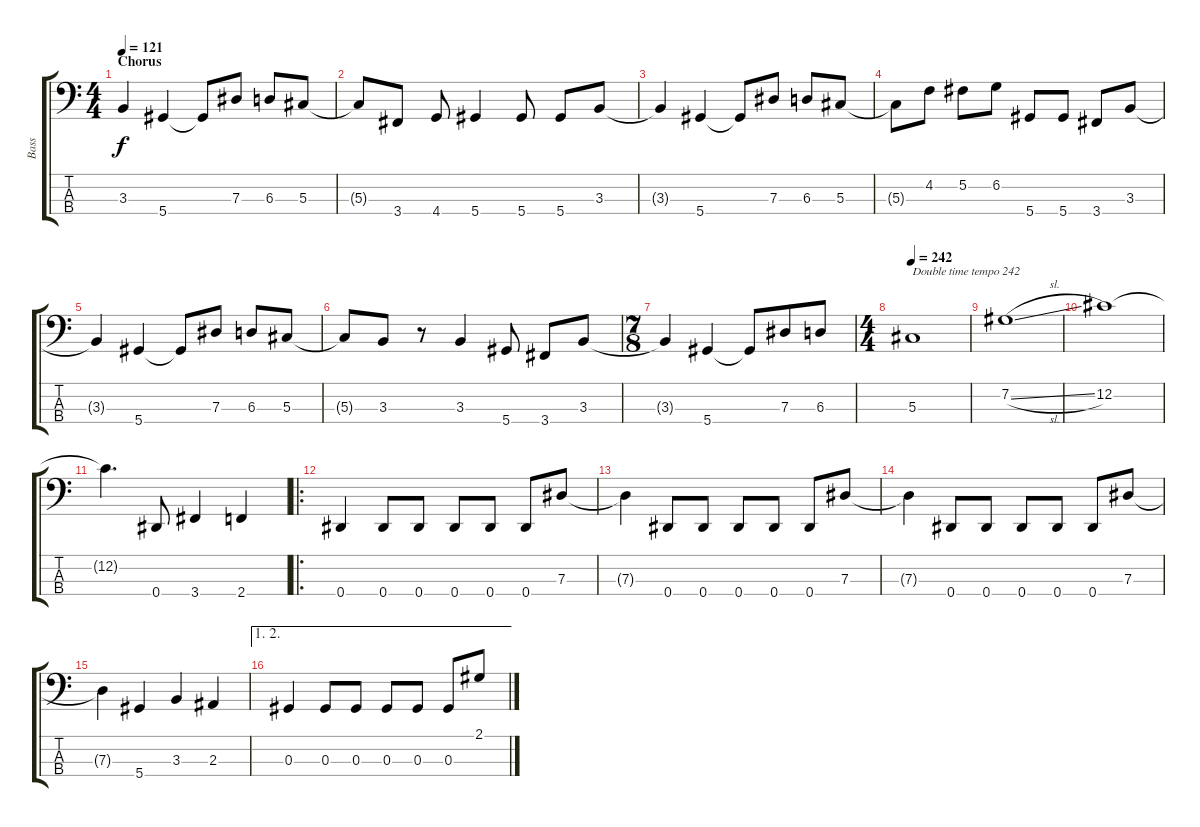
\track ("Bass" "Bass") {instrument electricbasspick}
\staff {score tabs}
\tuning (Gb2 Db2 Ab1 Eb1) {hide}
\ts (4 4)
\section ("" "Chorus")
\tempo 121
\clef f4
\ks c
3.3{t}.4{dy f} 5.4.4 5.4{t}.8 7.3.8 6.3.8 5.3.8 |
5.3{t}.8 3.4.8 4.4.8 5.4.4 5.4.8 5.4.8 3.3.8 |
3.3{t}.4 5.4.4 5.4{t}.8 7.3.8 6.3.8 5.3.8 |
5.3{t}.8 4.2.8 5.2.8 6.2.8 5.4.8 5.4.8 3.4.8 3.3.8 |
3.3{t}.4 5.4.4 5.4{t}.8 7.3.8 6.3.8 5.3.8 |
5.3{t}.8 3.3.8 r.8 3.3.4 5.4.8 3.4.8 3.3.8 |
\ts (7 8)
3.3{t}.4 5.4.4 5.4{t}.8 7.3.8 6.3.8 |
\ts (4 4)
\tempo 242
5.3.1{txt "Double time tempo 242"} |
7.2{sl}.1 |
12.2.1 |
12.2{t}.4{d} 0.4.8 3.4.4 2.4.4 |
\ro
0.4.4 0.4.8 0.4.8 0.4.8 0.4.8 0.4.8 7.3.8 |
7.3{t}.4 0.4.8 0.4.8 0.4.8 0.4.8 0.4.8 7.3.8 |
7.3{t}.4 0.4.8 0.4.8 0.4.8 0.4.8 0.4.8 7.3.8 |
7.3{t}.4 5.4.4 3.3.4 2.3.4 |
\ae (1 2)
0.3.4 0.3.8 0.3.8 0.3.8 0.3.8 0.3.8 2.1.8
